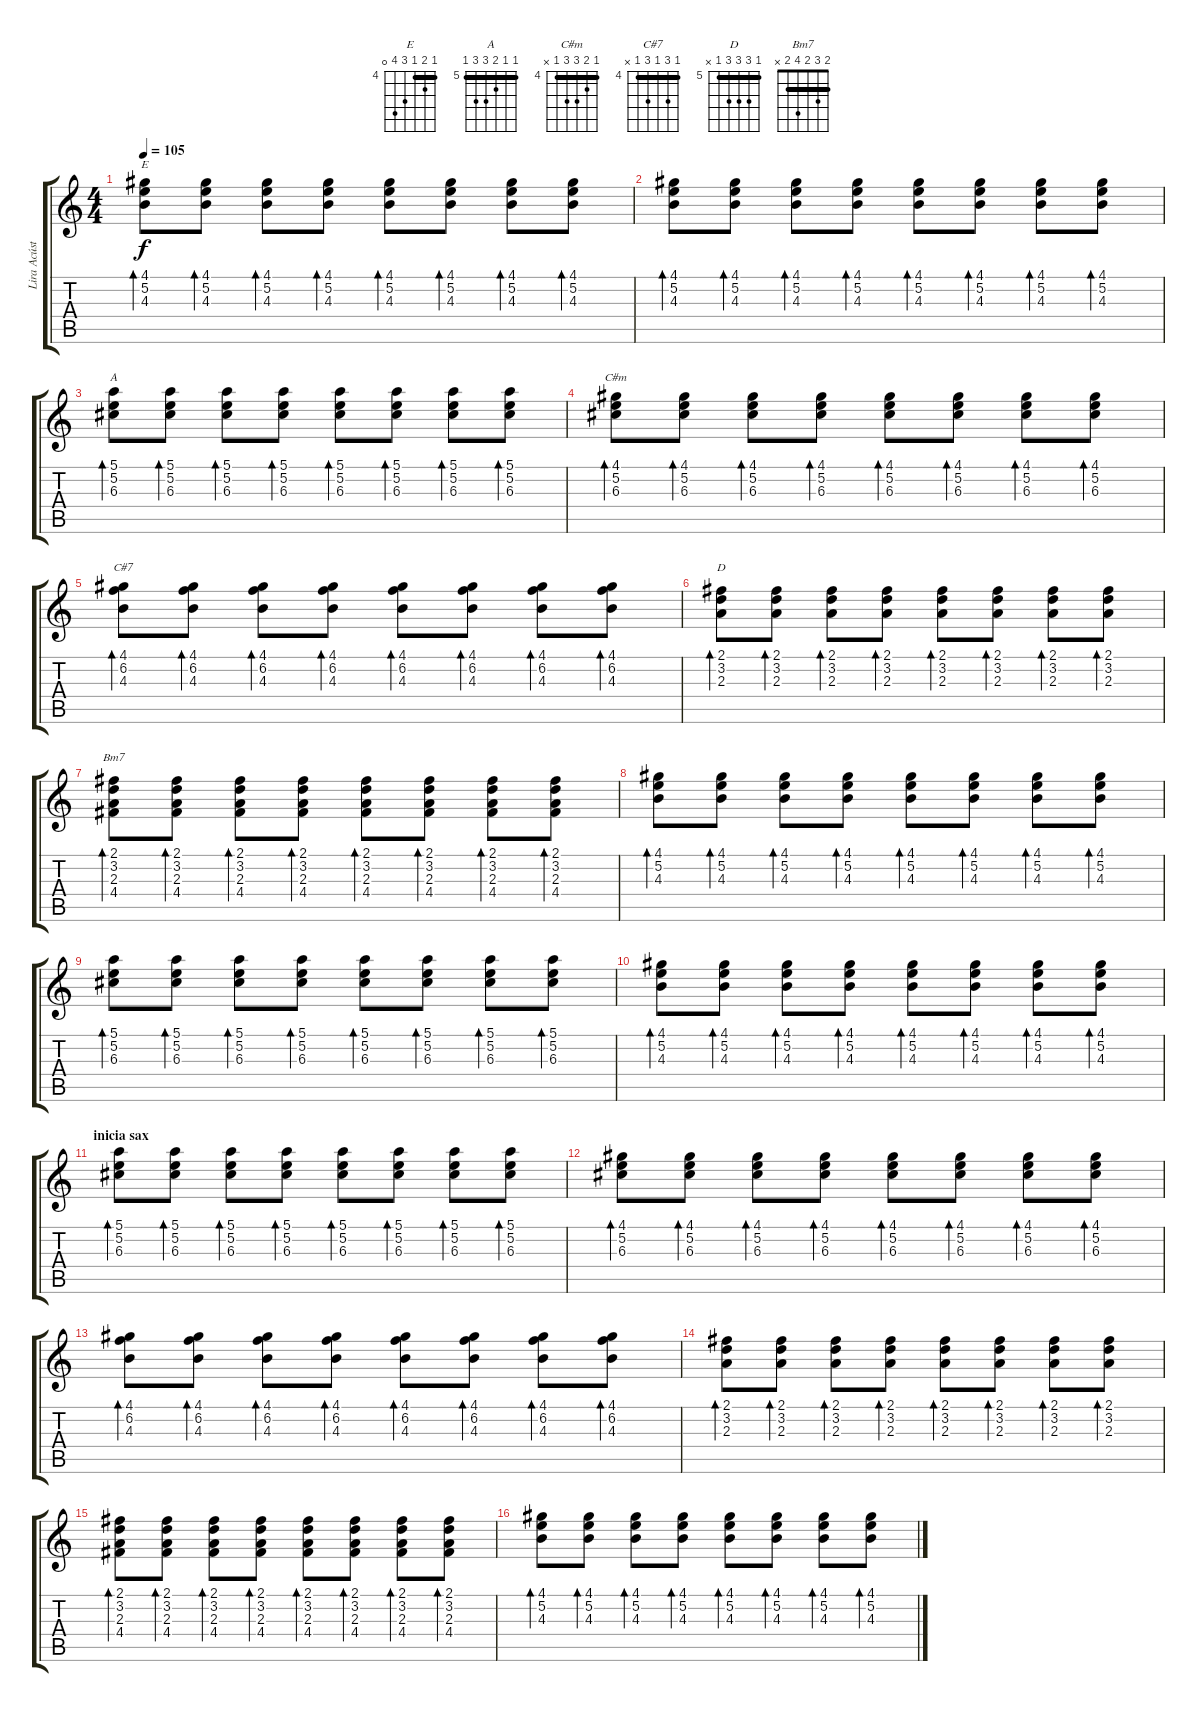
\track ("Lira Acústica (Dany Mezquita)" "Lira Acúst") {instrument acousticguitarsteel}
\staff {score tabs}
\tuning (E4 B3 G3 D3 A2 E2) {hide}
\chord ("E" 4 5 4 6 7 0) {firstfret 4 barre 4}
\chord ("A" 5 5 6 7 7 5) {firstfret 5 barre 5}
\chord ("C#m" 4 5 6 6 4 x) {firstfret 4 barre 4}
\chord ("C#7" 4 6 4 6 4 x) {firstfret 4 barre 4}
\chord ("D" 5 7 7 7 5 x) {firstfret 5 barre 5}
\chord ("Bm7" 2 3 2 4 2 x) {barre 2}
\ts (4 4)
\tempo 105
\clef g2
\ks c
(4.1 5.2 4.3).8{bd 120 ch "E" dy f} (4.1 5.2 4.3).8{bd 120} (4.1 5.2 4.3).8{bd 120} (4.1 5.2 4.3).8{bd 120} (4.1 5.2 4.3).8{bd 120} (4.1 5.2 4.3).8{bd 120} (4.1 5.2 4.3).8{bd 120} (4.1 5.2 4.3).8{bd 120} |
(4.1 5.2 4.3).8{bd 120} (4.1 5.2 4.3).8{bd 120} (4.1 5.2 4.3).8{bd 120} (4.1 5.2 4.3).8{bd 120} (4.1 5.2 4.3).8{bd 120} (4.1 5.2 4.3).8{bd 120} (4.1 5.2 4.3).8{bd 120} (4.1 5.2 4.3).8{bd 120} |
(5.1 5.2 6.3).8{bd 120 ch "A"} (5.1 5.2 6.3).8{bd 60} (5.1 5.2 6.3).8{bd 60} (5.1 5.2 6.3).8{bd 60} (5.1 5.2 6.3).8{bd 60} (5.1 5.2 6.3).8{bd 60} (5.1 5.2 6.3).8{bd 60} (5.1 5.2 6.3).8{bd 60} |
(4.1 5.2 6.3).8{bd 120 ch "C#m"} (4.1 5.2 6.3).8{bd 120} (4.1 5.2 6.3).8{bd 120} (4.1 5.2 6.3).8{bd 120} (4.1 5.2 6.3).8{bd 120} (4.1 5.2 6.3).8{bd 120} (4.1 5.2 6.3).8{bd 120} (4.1 5.2 6.3).8{bd 120} |
(4.1 6.2 4.3).8{bd 120 ch "C#7"} (4.1 6.2 4.3).8{bd 120} (4.1 6.2 4.3).8{bd 120} (4.1 6.2 4.3).8{bd 120} (4.1 6.2 4.3).8{bd 120} (4.1 6.2 4.3).8{bd 120} (4.1 6.2 4.3).8{bd 120} (4.1 6.2 4.3).8{bd 120} |
(2.1 3.2 2.3).8{bd 120 ch "D"} (2.1 3.2 2.3).8{bd 120} (2.1 3.2 2.3).8{bd 120} (2.1 3.2 2.3).8{bd 120} (2.1 3.2 2.3).8{bd 120} (2.1 3.2 2.3).8{bd 120} (2.1 3.2 2.3).8{bd 120} (2.1 3.2 2.3).8{bd 120} |
(2.1 3.2 2.3 4.4).8{bd 120 ch "Bm7"} (2.1 3.2 2.3 4.4).8{bd 120} (2.1 3.2 2.3 4.4).8{bd 120} (2.1 3.2 2.3 4.4).8{bd 120} (2.1 3.2 2.3 4.4).8{bd 120} (2.1 3.2 2.3 4.4).8{bd 120} (2.1 3.2 2.3 4.4).8{bd 120} (2.1 3.2 2.3 4.4).8{bd 120} |
(4.1 5.2 4.3).8{bd 120} (4.1 5.2 4.3).8{bd 120} (4.1 5.2 4.3).8{bd 120} (4.1 5.2 4.3).8{bd 120} (4.1 5.2 4.3).8{bd 120} (4.1 5.2 4.3).8{bd 120} (4.1 5.2 4.3).8{bd 120} (4.1 5.2 4.3).8{bd 120} |
(5.1 5.2 6.3).8{bd 120} (5.1 5.2 6.3).8{bd 60} (5.1 5.2 6.3).8{bd 60} (5.1 5.2 6.3).8{bd 60} (5.1 5.2 6.3).8{bd 60} (5.1 5.2 6.3).8{bd 60} (5.1 5.2 6.3).8{bd 60} (5.1 5.2 6.3).8{bd 60} |
(4.1 5.2 4.3).8{bd 120} (4.1 5.2 4.3).8{bd 120} (4.1 5.2 4.3).8{bd 120} (4.1 5.2 4.3).8{bd 120} (4.1 5.2 4.3).8{bd 120} (4.1 5.2 4.3).8{bd 120} (4.1 5.2 4.3).8{bd 120} (4.1 5.2 4.3).8{bd 120} |
\section ("" "inicia sax")
(5.1 5.2 6.3).8{bd 120} (5.1 5.2 6.3).8{bd 60} (5.1 5.2 6.3).8{bd 60} (5.1 5.2 6.3).8{bd 60} (5.1 5.2 6.3).8{bd 60} (5.1 5.2 6.3).8{bd 60} (5.1 5.2 6.3).8{bd 60} (5.1 5.2 6.3).8{bd 60} |
(4.1 5.2 6.3).8{bd 120} (4.1 5.2 6.3).8{bd 120} (4.1 5.2 6.3).8{bd 120} (4.1 5.2 6.3).8{bd 120} (4.1 5.2 6.3).8{bd 120} (4.1 5.2 6.3).8{bd 120} (4.1 5.2 6.3).8{bd 120} (4.1 5.2 6.3).8{bd 120} |
(4.1 6.2 4.3).8{bd 120} (4.1 6.2 4.3).8{bd 120} (4.1 6.2 4.3).8{bd 120} (4.1 6.2 4.3).8{bd 120} (4.1 6.2 4.3).8{bd 120} (4.1 6.2 4.3).8{bd 120} (4.1 6.2 4.3).8{bd 120} (4.1 6.2 4.3).8{bd 120} |
(2.1 3.2 2.3).8{bd 120} (2.1 3.2 2.3).8{bd 120} (2.1 3.2 2.3).8{bd 120} (2.1 3.2 2.3).8{bd 120} (2.1 3.2 2.3).8{bd 120} (2.1 3.2 2.3).8{bd 120} (2.1 3.2 2.3).8{bd 120} (2.1 3.2 2.3).8{bd 120} |
(2.1 3.2 2.3 4.4).8{bd 120} (2.1 3.2 2.3 4.4).8{bd 120} (2.1 3.2 2.3 4.4).8{bd 120} (2.1 3.2 2.3 4.4).8{bd 120} (2.1 3.2 2.3 4.4).8{bd 120} (2.1 3.2 2.3 4.4).8{bd 120} (2.1 3.2 2.3 4.4).8{bd 120} (2.1 3.2 2.3 4.4).8{bd 120} |
(4.1 5.2 4.3).8{bd 120} (4.1 5.2 4.3).8{bd 120} (4.1 5.2 4.3).8{bd 120} (4.1 5.2 4.3).8{bd 120} (4.1 5.2 4.3).8{bd 120} (4.1 5.2 4.3).8{bd 120} (4.1 5.2 4.3).8{bd 120} (4.1 5.2 4.3).8{bd 120}
